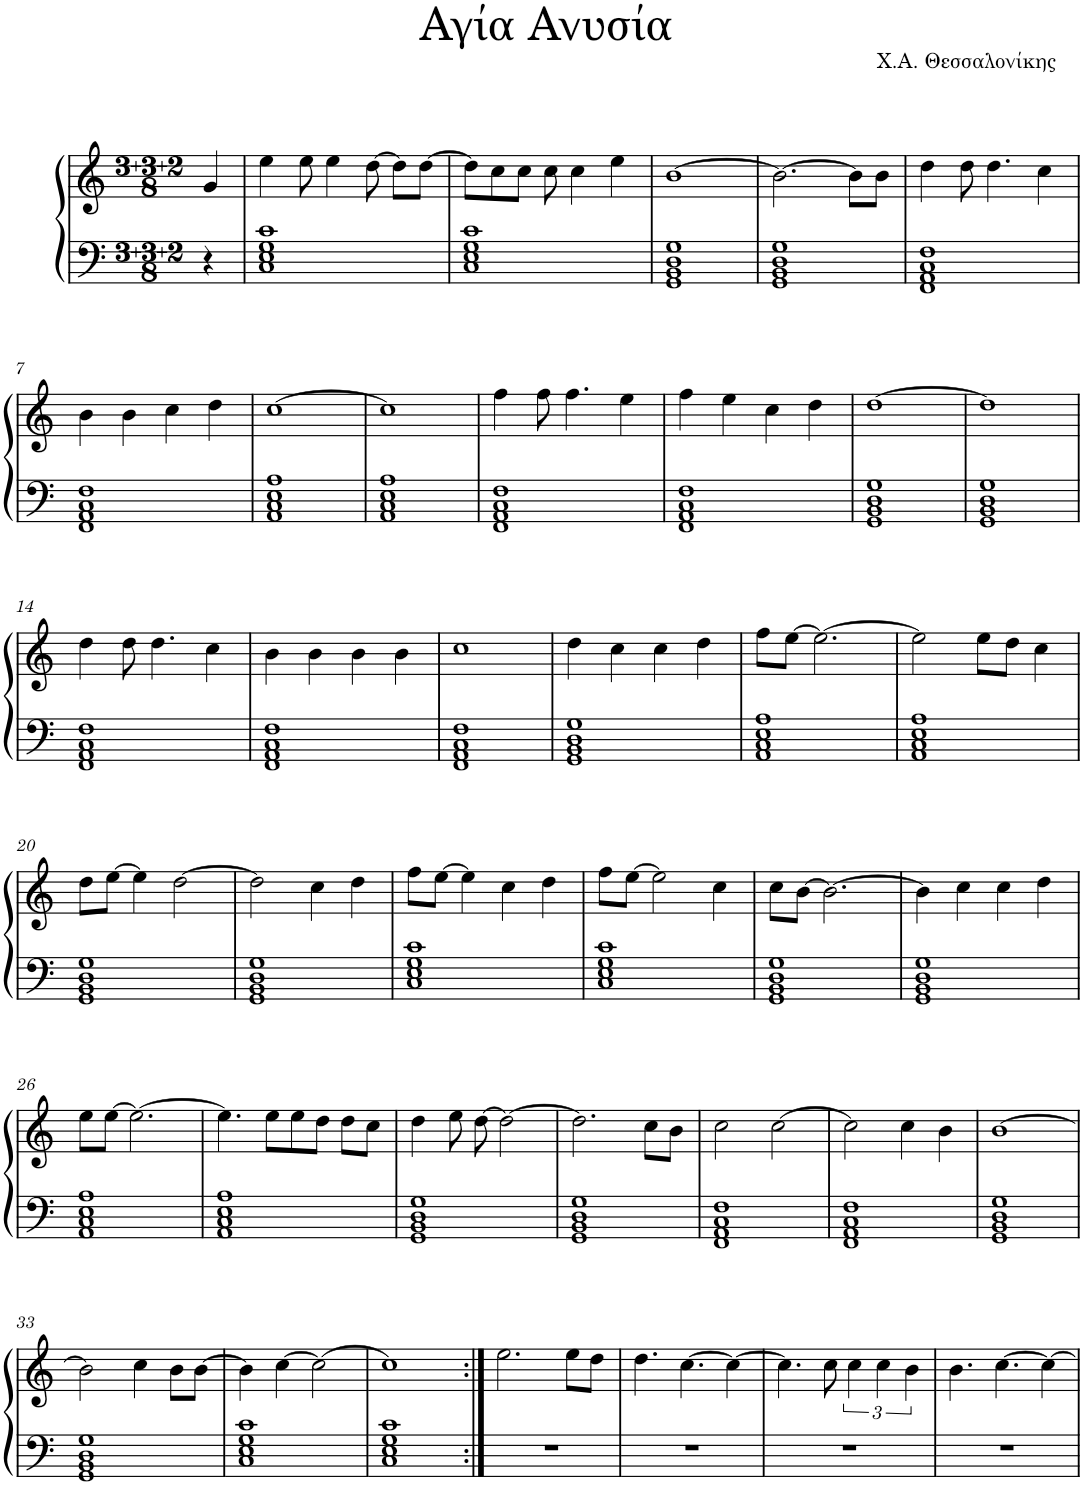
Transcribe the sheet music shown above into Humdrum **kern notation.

**kern	**kern
*part1	*part1
*staff2	*staff1
*I"Piano	*
*I'Pno.	*
*clefF4	*clefG2
*k[]	*k[]
*M3/8+3/8+2/8	*M3/8+3/8+2/8
=1	=1
4r	4g/
=2	=2
1C 1E 1G 1c	4ee\
.	8ee\
.	4ee\
.	[8dd\
.	8dd\L]
.	[8dd\J
=3	=3
1C 1E 1G 1c	8dd\L]
.	8cc\
.	8cc\J
.	8cc\
.	4cc\
.	4ee\
=4	=4
1GG 1BB 1D 1G	[1b
=5	=5
1GG 1BB 1D 1G	2.b\_
.	8b\L]
.	8b\J
=6	=6
1FF 1AA 1C 1F	4dd\
.	8dd\
.	4.dd\
.	4cc\
!!LO:LB:g=z
=7	=7
1FF 1AA 1C 1F	4b\
.	4b\
.	4cc\
.	4dd\
=8	=8
1AA 1C 1E 1A	[1cc
=9	=9
1AA 1C 1E 1A	1cc]
=10	=10
1FF 1AA 1C 1F	4ff\
.	8ff\
.	4.ff\
.	4ee\
=11	=11
1FF 1AA 1C 1F	4ff\
.	4ee\
.	4cc\
.	4dd\
=12	=12
1GG 1BB 1D 1G	[1dd
=13	=13
1GG 1BB 1D 1G	1dd]
!!LO:LB:g=z
=14	=14
1FF 1AA 1C 1F	4dd\
.	8dd\
.	4.dd\
.	4cc\
=15	=15
1FF 1AA 1C 1F	4b\
.	4b\
.	4b\
.	4b\
=16	=16
1FF 1AA 1C 1F	1cc
=17	=17
1GG 1BB 1D 1G	4dd\
.	4cc\
.	4cc\
.	4dd\
=18	=18
1AA 1C 1E 1A	8ff\L
.	[8ee\J
.	2.ee\_
=19	=19
1AA 1C 1E 1A	2ee\]
.	8ee\L
.	8dd\J
.	4cc\
!!LO:LB:g=z
=20	=20
1GG 1BB 1D 1G	8dd\L
.	[8ee\J
.	4ee\]
.	[2dd\
=21	=21
1GG 1BB 1D 1G	2dd\]
.	4cc\
.	4dd\
=22	=22
1C 1E 1G 1c	8ff\L
.	[8ee\J
.	4ee\]
.	4cc\
.	4dd\
=23	=23
1C 1E 1G 1c	8ff\L
.	[8ee\J
.	2ee\]
.	4cc\
=24	=24
1GG 1BB 1D 1G	8cc\L
.	[8b\J
.	2.b\_
=25	=25
1GG 1BB 1D 1G	4b\]
.	4cc\
.	4cc\
.	4dd\
!!LO:LB:g=z
=26	=26
1AA 1C 1E 1A	8ee\L
.	[8ee\J
.	2.ee\_
=27	=27
1AA 1C 1E 1A	4.ee\]
.	8ee\L
.	8ee\
.	8dd\J
.	8dd\L
.	8cc\J
=28	=28
1GG 1BB 1D 1G	4dd\
.	8ee\
.	[8dd\
.	2dd\_
=29	=29
1GG 1BB 1D 1G	2.dd\]
.	8cc\L
.	8b\J
=30	=30
1FF 1AA 1C 1F	2cc\
.	[2cc\
=31	=31
1FF 1AA 1C 1F	2cc\]
.	4cc\
.	4b\
=32	=32
1GG 1BB 1D 1G	[1b
!!LO:LB:g=z
=33	=33
1GG 1BB 1D 1G	2b\]
.	4cc\
.	8b\L
.	[8b\J
=34	=34
1C 1E 1G 1c	4b\]
.	[4cc\
.	2cc\_
=35	=35
1C 1E 1G 1c	1cc]
=36:|!	=36:|!
1r	2.ee\
.	8ee\L
.	8dd\J
=37	=37
1r	4.dd\
.	[4.cc\
.	4cc\_
=38	=38
1r	4.cc\]
.	8cc\
.	6cc\
.	6cc\
.	6b\
=39	=39
1r	4.b\
.	[4.cc\
.	4cc\_
=	=
*-	*-
